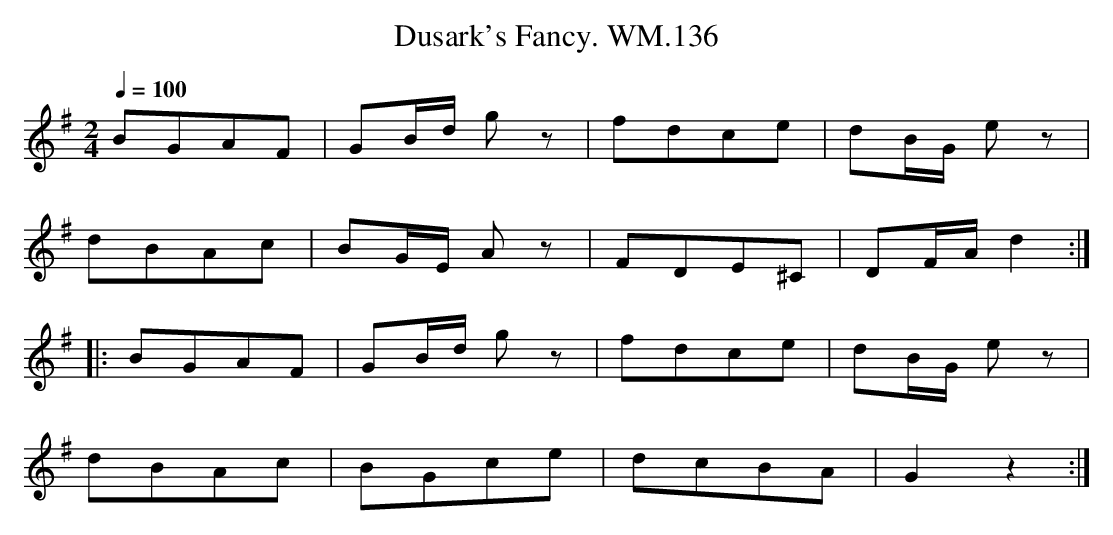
X:1
T:Dusark's Fancy. WM.136
M:2/4
L:1/8
Q:1/4=100
K:G
BGAF|GB/d/ gz|fdce|dB/G/ ez|
dBAc|BG/E/ Az|FDE^C|DF/A/d2:|
|:BGAF|GB/d/ gz|fdce|dB/G/ ez|
dBAc|BGce|dcBA|G2z2:|
